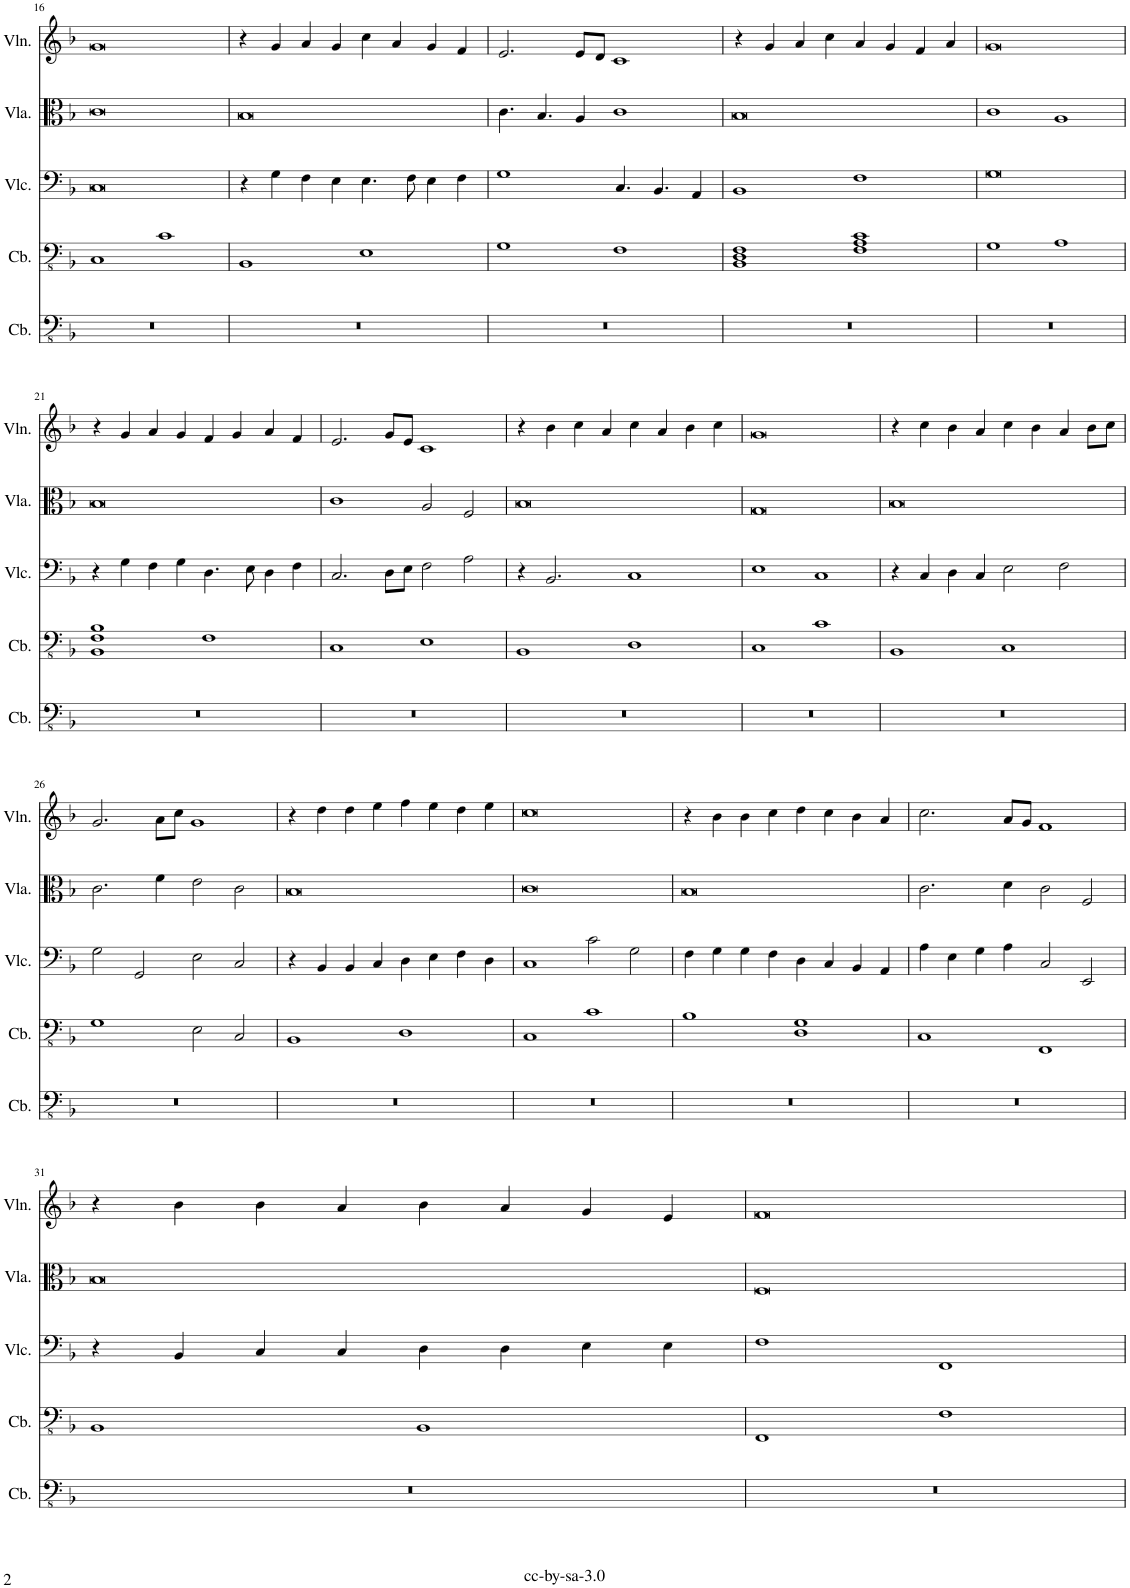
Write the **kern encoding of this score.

**kern	**kern	**kern	**kern	**kern
*part5	*part4	*part3	*part2	*part1
*staff5	*staff4	*staff3	*staff2	*staff1
*I"Contrabass	*I"Double Bass	*I"Violoncello	*I"Viola	*I"Violin
*I'Cb.	*	*I'Vlc.	*I'Vla.	*I'Vln.
!!LO:PB:g=z
*clefFv4	*clefFv4	*clefF4	*clefC3	*clefG2
*Trd7c12	*Trd7c12	*	*	*
*k[b-]	*k[b-]	*k[b-]	*k[b-]	*k[b-]
*M8/4	*M8/4	*M8/4	*M8/4	*M8/4
=16	=16	=16	=16	=16
0r	1CC	0C	0c	0g
.	1C	.	.	.
=17	=17	=17	=17	=17
0r	1BBB-	4r	0B-	4r
.	.	4G\	.	4g/
.	.	4F\	.	4a/
.	.	4E\	.	4g/
.	1EE	4.E\	.	4cc\
.	.	.	.	4a/
.	.	8F\	.	.
.	.	4E\	.	4g/
.	.	4F\	.	4f/
=18	=18	=18	=18	=18
0r	1GG	1G	4.c\	2.e/
.	.	.	4.B-/	.
.	.	.	4A/	8e/L
.	.	.	.	8d/J
.	1FF	4.C/	1c	1c
.	.	4.BB-/	.	.
.	.	4AA/	.	.
=19	=19	=19	=19	=19
0r	1BBB- 1DD 1FF	1BB-	0B-	4r
.	.	.	.	4g/
.	.	.	.	4a/
.	.	.	.	4cc\
.	1FF 1AA 1C	1F	.	4a/
.	.	.	.	4g/
.	.	.	.	4f/
.	.	.	.	4a/
=20	=20	=20	=20	=20
0r	1GG	0G	1c	0g
.	1AA	.	1A	.
!!LO:LB:g=z
=21	=21	=21	=21	=21
0r	1BBB- 1FF 1BB-	4r	0B-	4r
.	.	4G\	.	4g/
.	.	4F\	.	4a/
.	.	4G\	.	4g/
.	1FF	4.D\	.	4f/
.	.	.	.	4g/
.	.	8E\	.	.
.	.	4D\	.	4a/
.	.	4F\	.	4f/
=22	=22	=22	=22	=22
0r	1CC	2.C/	1c	2.e/
.	.	8D\L	.	8g/L
.	.	8E\J	.	8e/J
.	1EE	2F\	2A/	1c
.	.	2A\	2F/	.
=23	=23	=23	=23	=23
0r	1BBB-	4r	0B-	4r
.	.	2.BB-/	.	4b-\
.	.	.	.	4cc\
.	.	.	.	4a/
.	1DD	1C	.	4cc\
.	.	.	.	4a/
.	.	.	.	4b-\
.	.	.	.	4cc\
=24	=24	=24	=24	=24
0r	1CC	1E	0G	0g
.	1C	1C	.	.
=25	=25	=25	=25	=25
0r	1BBB-	4r	0B-	4r
.	.	4C/	.	4cc\
.	.	4D\	.	4b-\
.	.	4C/	.	4a/
.	1CC	2E\	.	4cc\
.	.	.	.	4b-\
.	.	2F\	.	4a/
.	.	.	.	8b-\L
.	.	.	.	8cc\J
!!LO:LB:g=z
=26	=26	=26	=26	=26
0r	1GG	2G\	2.c\	2.g/
.	.	2GG/	.	.
.	.	.	4f\	8a\L
.	.	.	.	8cc\J
.	2EE\	2E\	2e\	1g
.	2CC/	2C/	2c\	.
=27	=27	=27	=27	=27
0r	1BBB-	4r	0B-	4r
.	.	4BB-/	.	4dd\
.	.	4BB-/	.	4dd\
.	.	4C/	.	4ee\
.	1DD	4D\	.	4ff\
.	.	4E\	.	4ee\
.	.	4F\	.	4dd\
.	.	4D\	.	4ee\
=28	=28	=28	=28	=28
0r	1CC	1C	0c	0cc
.	1C	2c\	.	.
.	.	2G\	.	.
=29	=29	=29	=29	=29
0r	1BB-	4F\	0B-	4r
.	.	4G\	.	4b-\
.	.	4G\	.	4b-\
.	.	4F\	.	4cc\
.	1DD 1GG	4D\	.	4dd\
.	.	4C/	.	4cc\
.	.	4BB-/	.	4b-\
.	.	4AA/	.	4a/
=30	=30	=30	=30	=30
0r	1CC	4A\	2.c\	2.cc\
.	.	4E\	.	.
.	.	4G\	.	.
.	.	4A\	4d\	8a/L
.	.	.	.	8g/J
.	1FFF	2C/	2c\	1f
.	.	2EE/	2F/	.
!!LO:LB:g=z
=31	=31	=31	=31	=31
0r	1BBB-	4r	0B-	4r
.	.	4BB-/	.	4b-\
.	.	4C/	.	4b-\
.	.	4C/	.	4a/
.	1BBB-	4D\	.	4b-\
.	.	4D\	.	4a/
.	.	4E\	.	4g/
.	.	4E\	.	4e/
=32	=32	=32	=32	=32
0r	1FFF	1F	0F	0f
.	1FF	1FF	.	.
=	=	=	=	=
*-	*-	*-	*-	*-
